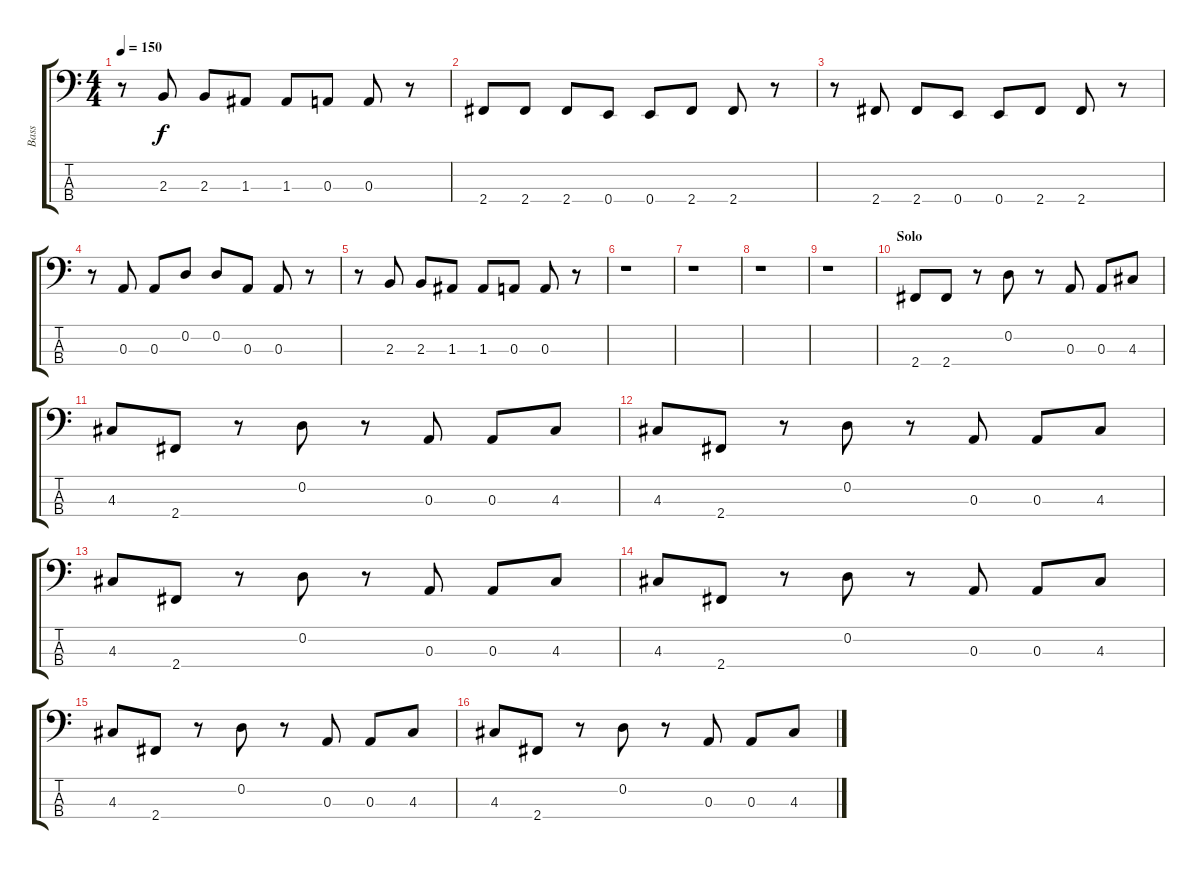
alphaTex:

\track ("Bass" "Bass") {instrument electricbassfinger}
\staff {score tabs}
\tuning (G2 D2 A1 E1) {hide}
\ts (4 4)
\tempo 150
\clef f4
\ks c
r.8{dy f} 2.3.8 2.3.8 1.3.8 1.3.8 0.3.8 0.3.8 r.8 |
2.4.8 2.4.8 2.4.8 0.4.8 0.4.8 2.4.8 2.4.8 r.8 |
r.8 2.4.8 2.4.8 0.4.8 0.4.8 2.4.8 2.4.8 r.8 |
r.8 0.3.8 0.3.8 0.2.8 0.2.8 0.3.8 0.3.8 r.8 |
r.8 2.3.8 2.3.8 1.3.8 1.3.8 0.3.8 0.3.8 r.8 |
r.1 |
r.1 |
r.1 |
r.1 |
\section ("" "Solo")
2.4.8 2.4.8 r.8 0.2.8 r.8 0.3.8 0.3.8 4.3.8 |
4.3.8 2.4.8 r.8 0.2.8 r.8 0.3.8 0.3.8 4.3.8 |
4.3.8 2.4.8 r.8 0.2.8 r.8 0.3.8 0.3.8 4.3.8 |
4.3.8 2.4.8 r.8 0.2.8 r.8 0.3.8 0.3.8 4.3.8 |
4.3.8 2.4.8 r.8 0.2.8 r.8 0.3.8 0.3.8 4.3.8 |
4.3.8 2.4.8 r.8 0.2.8 r.8 0.3.8 0.3.8 4.3.8 |
4.3.8 2.4.8 r.8 0.2.8 r.8 0.3.8 0.3.8 4.3.8
